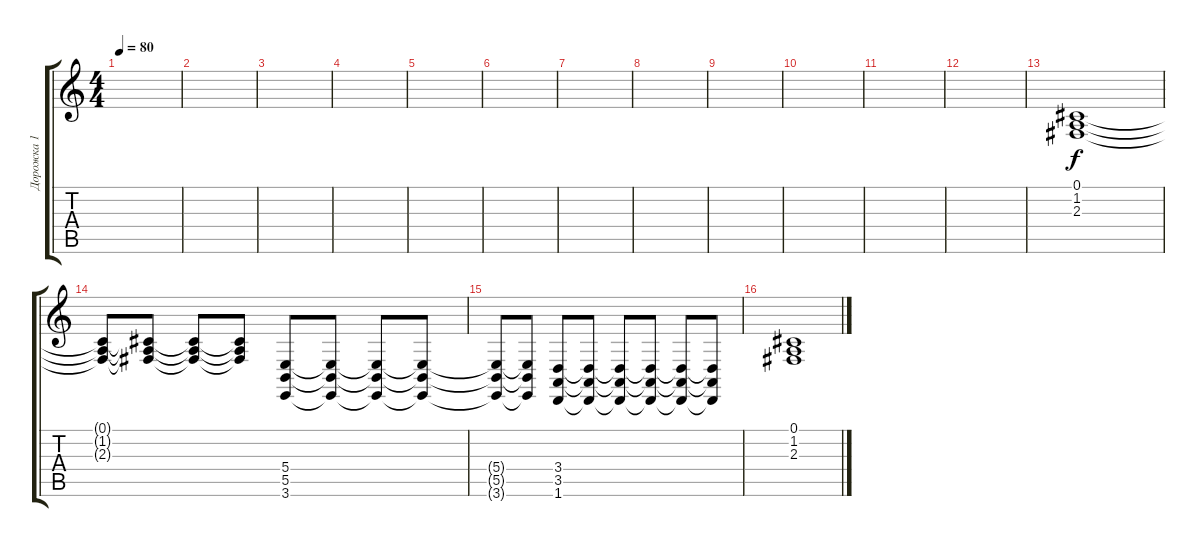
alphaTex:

\track ("Дорожка 1" "Дорожка 1") {instrument pad2warm}
\staff {score tabs}
\tuning (Db4 Ab3 E3 B2 Gb2 Db2) {hide}
\ts (4 4)
\tempo 80
\clef g2
\ks c
|
|
|
|
|
|
|
|
|
|
|
|
(0.1 1.2 2.3).1 |
(0.1{t} 1.2{t} 2.3{t}).8 (0.1{t} 1.2{t} 2.3{t}).8 (0.1{t} 1.2{t} 2.3{t}).8 (0.1{t} 1.2{t} 2.3{t}).8 (5.4 5.5 3.6).8 (5.4{t} 5.5{t} 3.6{t}).8 (5.4{t} 5.5{t} 3.6{t}).8 (5.4{t} 5.5{t} 3.6{t}).8 |
(5.4{t} 5.5{t} 3.6{t}).8 (5.4{t} 5.5{t} 3.6{t}).8 (3.4 3.5 1.6).8 (3.4{t} 3.5{t} 1.6{t}).8 (3.4{t} 3.5{t} 1.6{t}).8 (3.4{t} 3.5{t} 1.6{t}).8 (3.4{t} 3.5{t} 1.6{t}).8 (3.4{t} 3.5{t} 1.6{t}).8 |
(0.1 1.2 2.3).1
